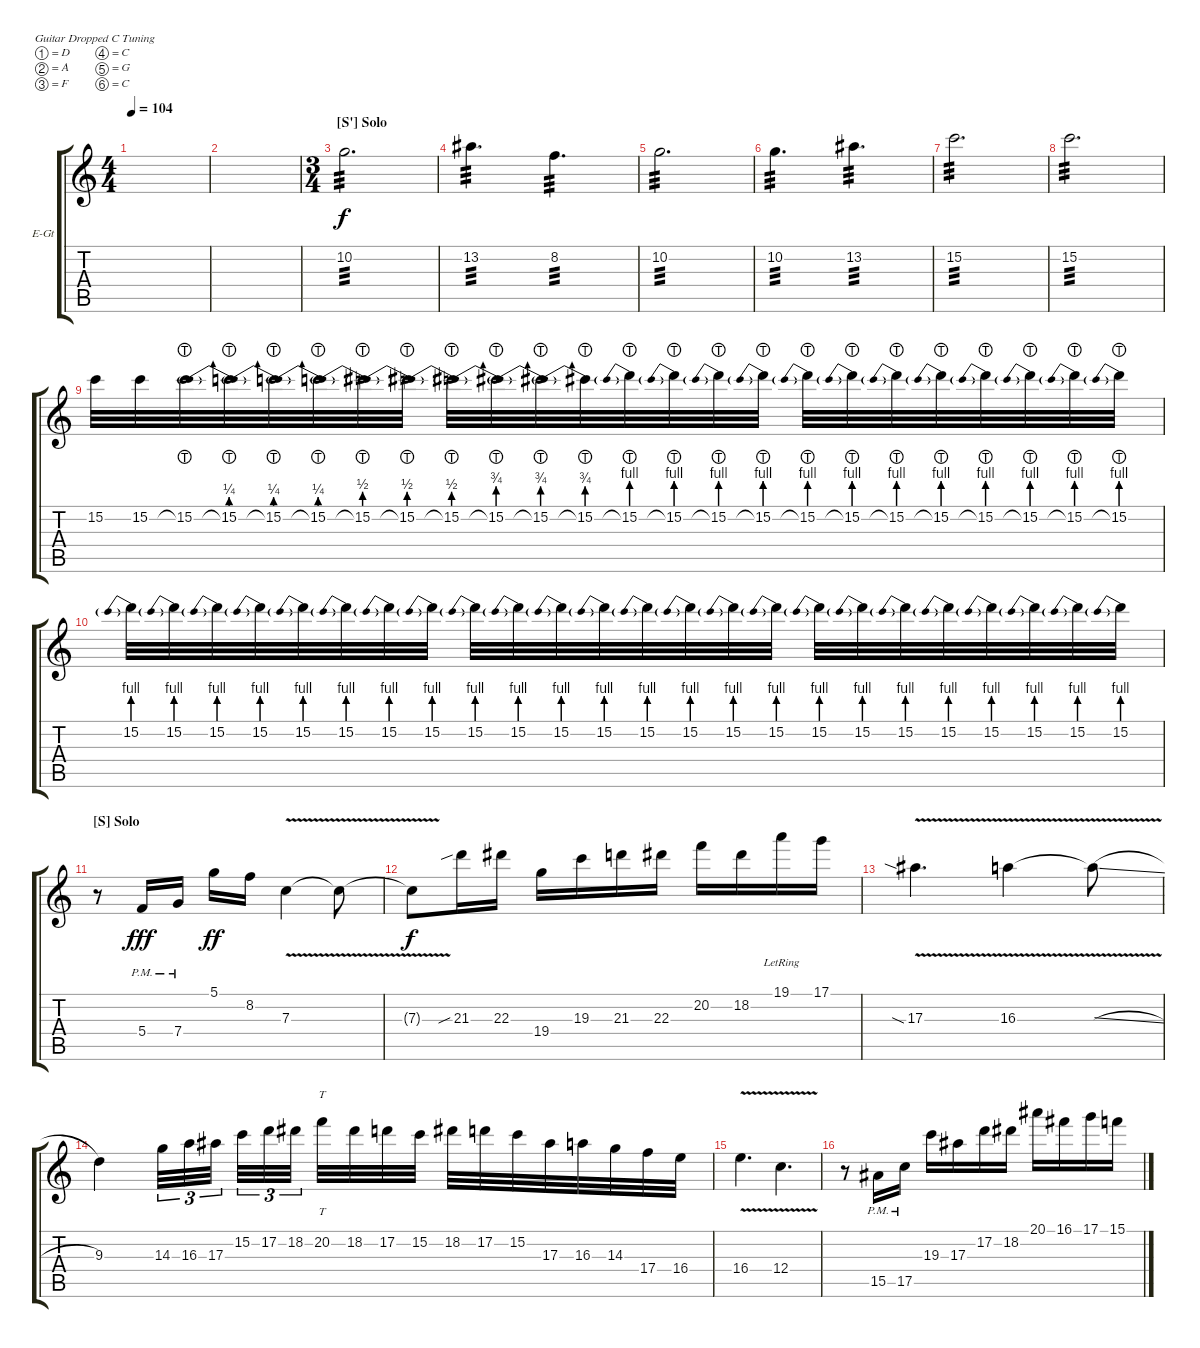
\bracketExtendMode groupsimilarinstruments
\firstSystemTrackNameOrientation horizontal
\otherSystemsTrackNameOrientation horizontal
\track ("Solo" "E-Gt") {instrument distortionguitar}
\staff {score tabs}
\tuning (D4 A3 F3 C3 G2 C2)
\ts (4 4)
\tempo 104
\clef g2
\ks c
|
|
\ts (3 4)
\section ("S'" "Solo")
10.2.2{d tp 3} |
13.2.4{d tp 3} 8.2.4{d tp 3} |
10.2.2{d tp 3} |
10.2.4{d tp 3} 13.2.4{d tp 3} |
15.2.2{d tp 3} |
15.2.2{d tp 3} |
15.2.32 15.2.32 15.2{lht}.32 15.2{be (prebend 0 1 60 1) lht}.32 15.2{be (prebend 0 1 60 1) lht}.32 15.2{be (prebend 0 1 60 1) lht}.32 15.2{be (prebend 0 2 60 2) lht}.32 15.2{be (prebend 0 2 60 2) lht}.32 15.2{be (prebend 0 2 60 2) lht}.32 15.2{be (prebend 0 3 60 3) lht}.32 15.2{be (prebend 0 3 60 3) lht}.32 15.2{be (prebend 0 3 60 3) lht}.32 15.2{be (prebend 0 4 60 4) lht}.32 15.2{be (prebend 0 4 60 4) lht}.32 15.2{be (prebend 0 4 60 4) lht}.32 15.2{be (prebend 0 4 60 4) lht}.32 15.2{be (prebend 0 4 60 4) lht}.32 15.2{be (prebend 0 4 60 4) lht}.32 15.2{be (prebend 0 4 60 4) lht}.32 15.2{be (prebend 0 4 60 4) lht}.32 15.2{be (prebend 0 4 60 4) lht}.32 15.2{be (prebend 0 4 60 4) lht}.32 15.2{be (prebend 0 4 60 4) lht}.32 15.2{be (prebend 0 4 60 4) lht}.32 |
15.2{be (prebend 0 4 60 4)}.32 15.2{be (prebend 0 4 60 4)}.32 15.2{be (prebend 0 4 60 4)}.32 15.2{be (prebend 0 4 60 4)}.32 15.2{be (prebend 0 4 60 4)}.32 15.2{be (prebend 0 4 60 4)}.32 15.2{be (prebend 0 4 60 4)}.32 15.2{be (prebend 0 4 60 4)}.32 15.2{be (prebend 0 4 60 4)}.32 15.2{be (prebend 0 4 60 4)}.32 15.2{be (prebend 0 4 60 4)}.32 15.2{be (prebend 0 4 60 4)}.32 15.2{be (prebend 0 4 60 4)}.32 15.2{be (prebend 0 4 60 4)}.32 15.2{be (prebend 0 4 60 4)}.32 15.2{be (prebend 0 4 60 4)}.32 15.2{be (prebend 0 4 60 4)}.32 15.2{be (prebend 0 4 60 4)}.32 15.2{be (prebend 0 4 60 4)}.32 15.2{be (prebend 0 4 60 4)}.32 15.2{be (prebend 0 4 60 4)}.32 15.2{be (prebend 0 4 60 4)}.32 15.2{be (prebend 0 4 60 4)}.32 15.2{be (prebend 0 4 60 4)}.32 |
\section ("S" "Solo")
r.8 5.4{pm}.16{dy fff} 7.4{pm}.16 5.1.16{dy ff} 8.2.16 7.3{v}.4 7.3{v t}.8 |
7.3{v t}.8{dy f} 21.3{sib}.16 22.3.16 19.4.16 19.3.16 21.3.16 22.3.16 20.2.16 18.2.16 19.1{lr}.16 17.1.16 |
17.3{v sia}.4{d} 16.3{v}.4 16.3{v sl t}.8 |
9.3.4 14.3.32{tu (3 2)} 16.3.32{tu (3 2)} 17.3.32{tu (3 2)} 15.2.32{tu (3 2)} 17.2.32{tu (3 2)} 18.2.32{tu (3 2)} 20.2.32{tt} 18.2.32 17.2.32 15.2.32 18.2.32 17.2.32 15.2.32 17.3.32 16.3.32 14.3.32 17.4.32 16.4.32 |
16.4{v}.4{d} 12.4{v}.4{d} |
r.8 15.5{pm}.16 17.5{pm}.16 19.3.16 17.3.16 17.2.16 18.2.16 20.1.16 16.1.16 17.1.16 15.1.16
